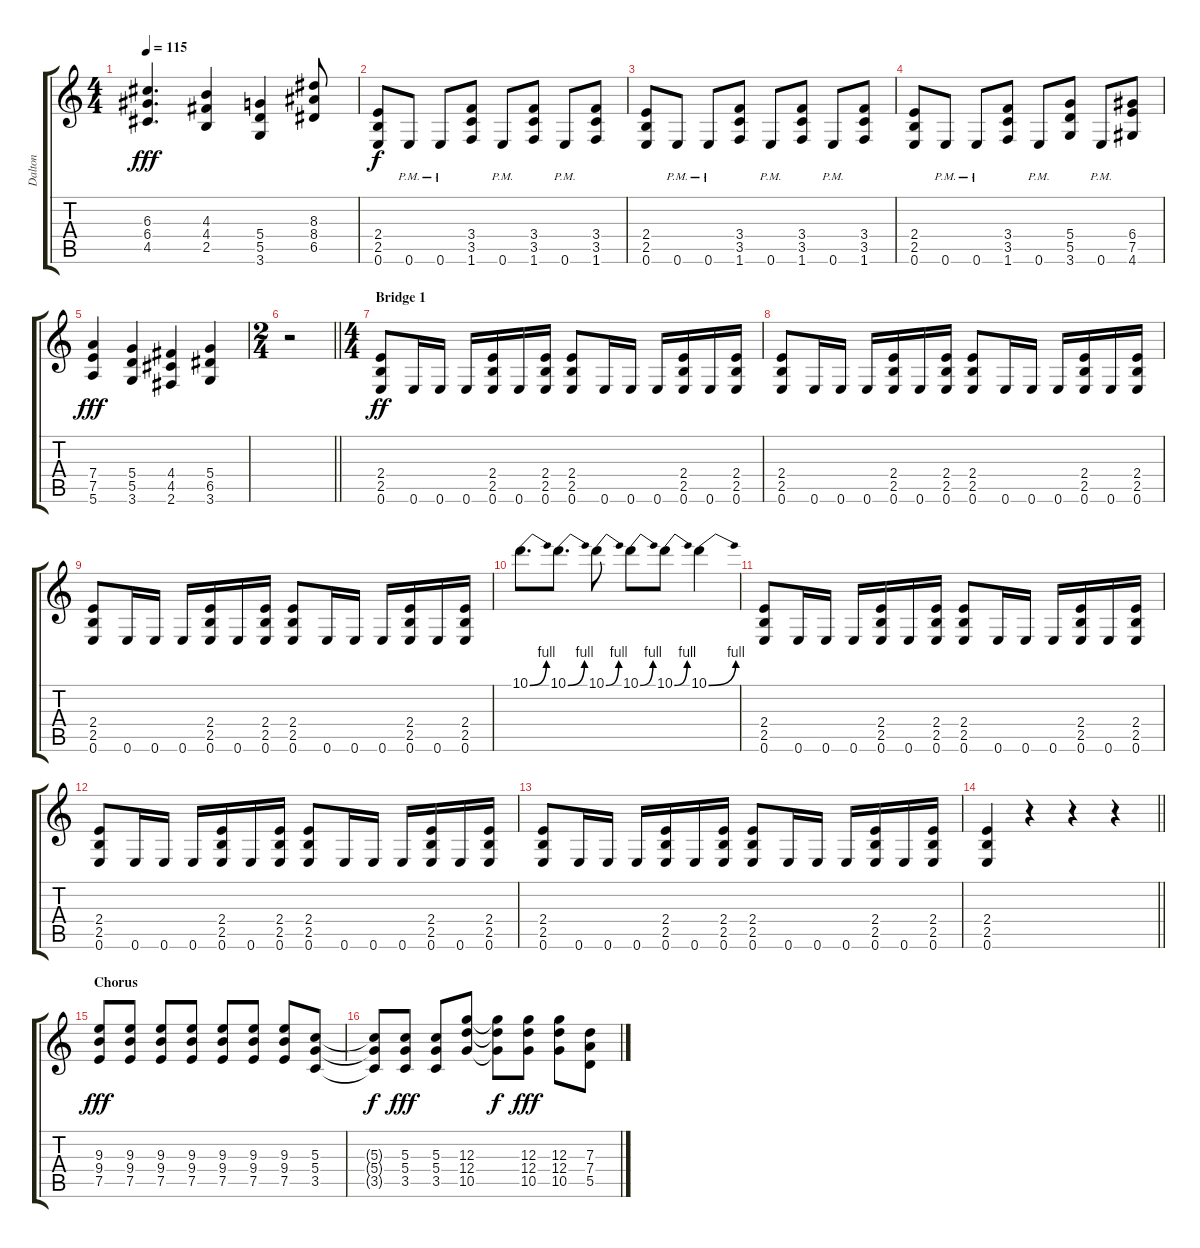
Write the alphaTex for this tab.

\track ("Dalton" "Dalton") {instrument overdrivenguitar}
\staff {score tabs}
\tuning (E4 B3 G3 D3 A2 E2) {hide}
\ts (4 4)
\tempo 115
\clef g2
\ks c
(6.3 6.4 4.5).4{d dy fff} (4.3 4.4 2.5).4 (5.4 5.5 3.6).4 (8.3 8.4 6.5).8 |
(2.4 2.5 0.6).8{dy f} 0.6{pm}.8 0.6{pm}.8 (3.4 3.5 1.6).8 0.6{pm}.8 (3.4 3.5 1.6).8 0.6{pm}.8 (3.4 3.5 1.6).8 |
(2.4 2.5 0.6).8 0.6{pm}.8 0.6{pm}.8 (3.4 3.5 1.6).8 0.6{pm}.8 (3.4 3.5 1.6).8 0.6{pm}.8 (3.4 3.5 1.6).8 |
(2.4 2.5 0.6).8 0.6{pm}.8 0.6{pm}.8 (3.4 3.5 1.6).8 0.6{pm}.8 (5.4 5.5 3.6).8 0.6{pm}.8 (6.4 7.5 4.6).8 |
(7.4 7.5 5.6).4{dy fff} (5.4 5.5 3.6).4 (4.4 4.5 2.6).4 (5.4 6.5 3.6).4 |
\ts (2 4)
\barLineRight lightlight
r.2 |
\ts (4 4)
\section ("" "Bridge 1")
(2.4 2.5 0.6).8{dy ff} 0.6.16 0.6.16 0.6.16 (2.4 2.5 0.6).16 0.6.16 (2.4 2.5 0.6).16 (2.4 2.5 0.6).8 0.6.16 0.6.16 0.6.16 (2.4 2.5 0.6).16 0.6.16 (2.4 2.5 0.6).16 |
(2.4 2.5 0.6).8 0.6.16 0.6.16 0.6.16 (2.4 2.5 0.6).16 0.6.16 (2.4 2.5 0.6).16 (2.4 2.5 0.6).8 0.6.16 0.6.16 0.6.16 (2.4 2.5 0.6).16 0.6.16 (2.4 2.5 0.6).16 |
(2.4 2.5 0.6).8 0.6.16 0.6.16 0.6.16 (2.4 2.5 0.6).16 0.6.16 (2.4 2.5 0.6).16 (2.4 2.5 0.6).8 0.6.16 0.6.16 0.6.16 (2.4 2.5 0.6).16 0.6.16 (2.4 2.5 0.6).16 |
10.1{be (bend 0 0 60 4)}.8{d} 10.1{be (bend 0 0 60 4)}.8{d} 10.1{be (bend 0 0 60 4)}.8 10.1{be (bend 0 0 60 4)}.8 10.1{be (bend 0 0 60 4)}.8 10.1{be (bend 0 0 60 4)}.4 |
(2.4 2.5 0.6).8 0.6.16 0.6.16 0.6.16 (2.4 2.5 0.6).16 0.6.16 (2.4 2.5 0.6).16 (2.4 2.5 0.6).8 0.6.16 0.6.16 0.6.16 (2.4 2.5 0.6).16 0.6.16 (2.4 2.5 0.6).16 |
(2.4 2.5 0.6).8 0.6.16 0.6.16 0.6.16 (2.4 2.5 0.6).16 0.6.16 (2.4 2.5 0.6).16 (2.4 2.5 0.6).8 0.6.16 0.6.16 0.6.16 (2.4 2.5 0.6).16 0.6.16 (2.4 2.5 0.6).16 |
(2.4 2.5 0.6).8 0.6.16 0.6.16 0.6.16 (2.4 2.5 0.6).16 0.6.16 (2.4 2.5 0.6).16 (2.4 2.5 0.6).8 0.6.16 0.6.16 0.6.16 (2.4 2.5 0.6).16 0.6.16 (2.4 2.5 0.6).16 |
\barLineRight lightlight
(2.4 2.5 0.6).4 r.4 r.4 r.4 |
\section ("" "Chorus")
(9.3 9.4 7.5).8{dy fff} (9.3 9.4 7.5).8 (9.3 9.4 7.5).8 (9.3 9.4 7.5).8 (9.3 9.4 7.5).8 (9.3 9.4 7.5).8 (9.3 9.4 7.5).8 (5.3 5.4 3.5).8 |
(5.3{t} 5.4{t} 3.5{t}).8{dy f} (5.3 5.4 3.5).8{dy fff} (5.3 5.4 3.5).8 (12.3 12.4 10.5).8 (12.3{t} 12.4{t} 10.5{t}).8{dy f} (12.3 12.4 10.5).8{dy fff} (12.3 12.4 10.5).8 (7.3 7.4 5.5).8
